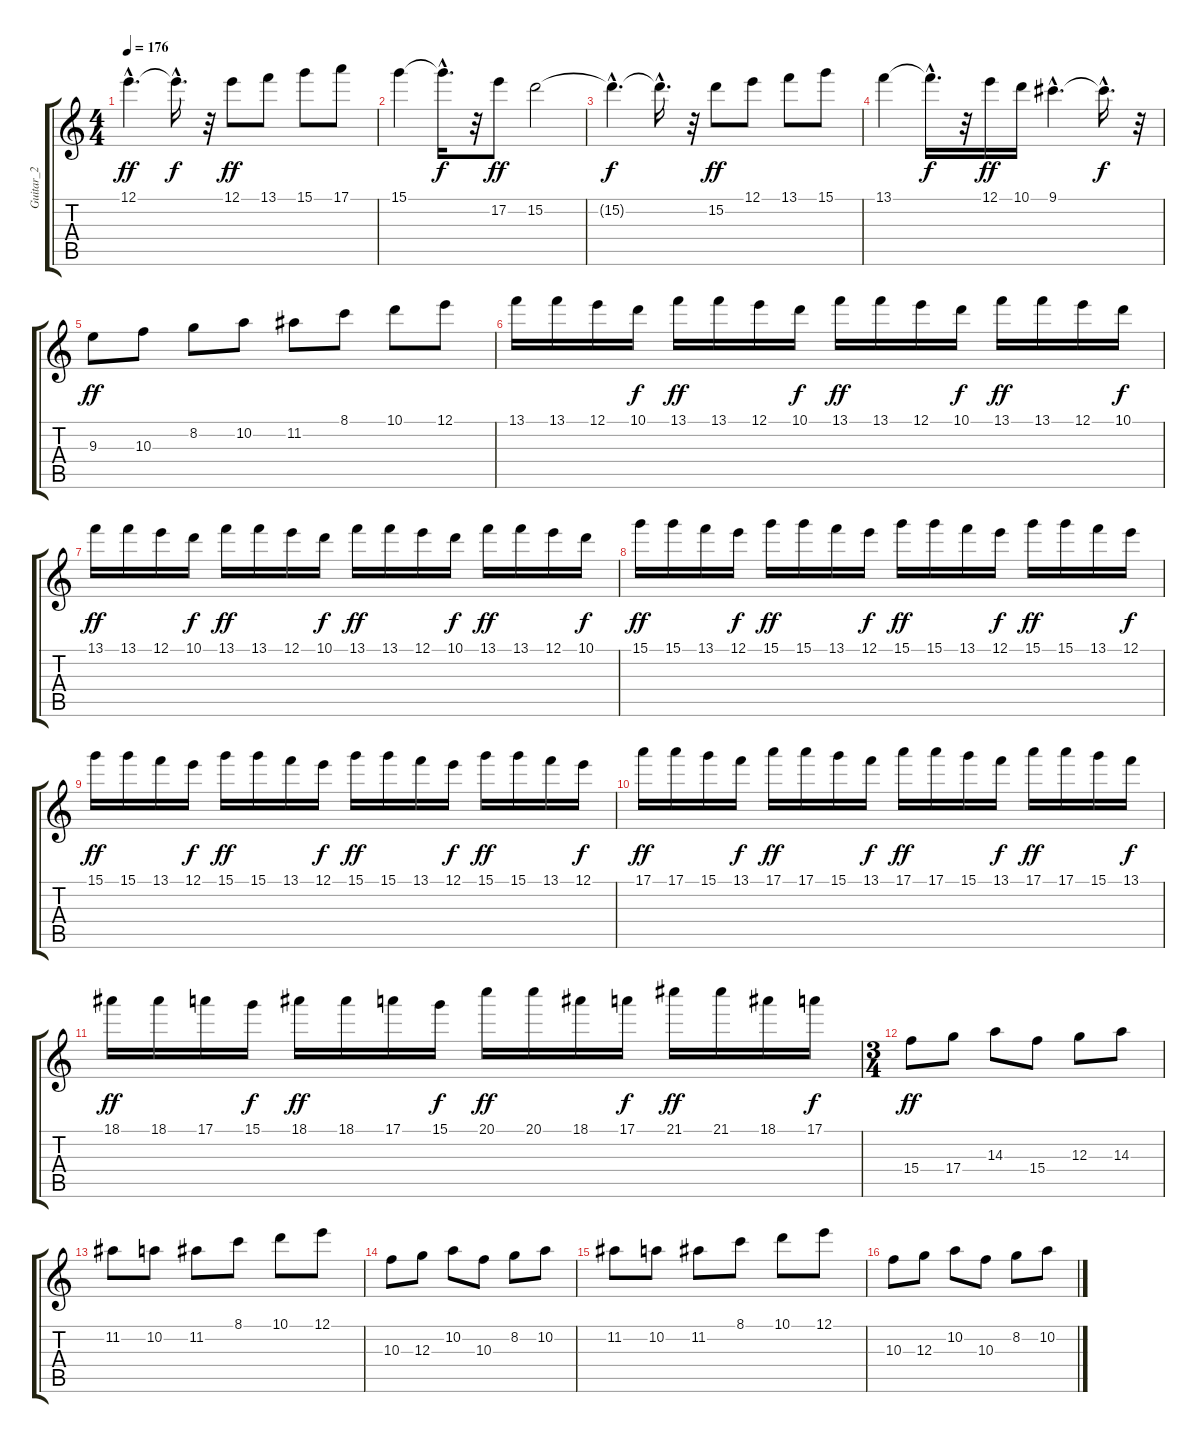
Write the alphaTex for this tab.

\track ("Guitar_2" "Guitar_2") {instrument acousticguitarsteel}
\staff {score tabs}
\tuning (E4 B3 G3 D3 A2 E2) {hide}
\ts (4 4)
\tempo 176
\clef g2
\ks c
12.1{hac}.4{d dy ff} 12.1{hac t}.16{d dy f} r.32 12.1.8{dy ff} 13.1.8 15.1.8 17.1.8 |
15.1.4 15.1{hac t}.16{d dy f} r.32 17.2.8{dy ff} 15.2.2 |
15.2{hac t}.4{d dy f} 15.2{hac t}.16{d} r.32 15.2.8{dy ff} 12.1.8 13.1.8 15.1.8 |
13.1.4 13.1{hac t}.16{d dy f} r.32 12.1.16{dy ff} 10.1.16 9.1{hac}.4{d} 9.1{hac t}.16{d dy f} r.32 |
9.3.8{dy ff} 10.3.8 8.2.8 10.2.8 11.2.8 8.1.8 10.1.8 12.1.8 |
13.1.16 13.1.16 12.1.16 10.1.16{dy f} 13.1.16{dy ff} 13.1.16 12.1.16 10.1.16{dy f} 13.1.16{dy ff} 13.1.16 12.1.16 10.1.16{dy f} 13.1.16{dy ff} 13.1.16 12.1.16 10.1.16{dy f} |
13.1.16{dy ff} 13.1.16 12.1.16 10.1.16{dy f} 13.1.16{dy ff} 13.1.16 12.1.16 10.1.16{dy f} 13.1.16{dy ff} 13.1.16 12.1.16 10.1.16{dy f} 13.1.16{dy ff} 13.1.16 12.1.16 10.1.16{dy f} |
15.1.16{dy ff} 15.1.16 13.1.16 12.1.16{dy f} 15.1.16{dy ff} 15.1.16 13.1.16 12.1.16{dy f} 15.1.16{dy ff} 15.1.16 13.1.16 12.1.16{dy f} 15.1.16{dy ff} 15.1.16 13.1.16 12.1.16{dy f} |
15.1.16{dy ff} 15.1.16 13.1.16 12.1.16{dy f} 15.1.16{dy ff} 15.1.16 13.1.16 12.1.16{dy f} 15.1.16{dy ff} 15.1.16 13.1.16 12.1.16{dy f} 15.1.16{dy ff} 15.1.16 13.1.16 12.1.16{dy f} |
17.1.16{dy ff} 17.1.16 15.1.16 13.1.16{dy f} 17.1.16{dy ff} 17.1.16 15.1.16 13.1.16{dy f} 17.1.16{dy ff} 17.1.16 15.1.16 13.1.16{dy f} 17.1.16{dy ff} 17.1.16 15.1.16 13.1.16{dy f} |
18.1.16{dy ff} 18.1.16 17.1.16 15.1.16{dy f} 18.1.16{dy ff} 18.1.16 17.1.16 15.1.16{dy f} 20.1.16{dy ff} 20.1.16 18.1.16 17.1.16{dy f} 21.1.16{dy ff} 21.1.16 18.1.16 17.1.16{dy f} |
\ts (3 4)
15.4.8{dy ff} 17.4.8 14.3.8 15.4.8 12.3.8 14.3.8 |
11.2.8 10.2.8 11.2.8 8.1.8 10.1.8 12.1.8 |
10.3.8 12.3.8 10.2.8 10.3.8 8.2.8 10.2.8 |
11.2.8 10.2.8 11.2.8 8.1.8 10.1.8 12.1.8 |
10.3.8 12.3.8 10.2.8 10.3.8 8.2.8 10.2.8
